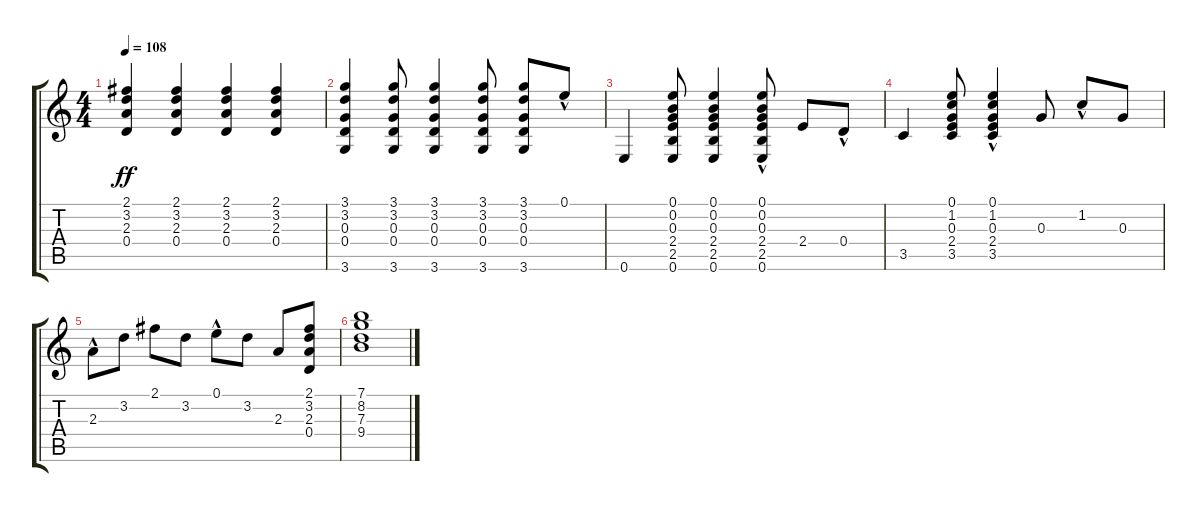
\track "" {instrument acousticguitarsteel}
\staff {score tabs}
\tuning (E4 B3 G3 D3 A2 E2) {hide}
\ts (4 4)
\tempo 108
\clef g2
\ks c
(2.1 3.2 2.3 0.4).4{dy ff} (2.1 3.2 2.3 0.4).4 (2.1 3.2 2.3 0.4).4 (2.1 3.2 2.3 0.4).4 |
(3.1 3.2 0.3 0.4 3.6).4 (3.1 3.2 0.3 0.4 3.6).8 (3.1 3.2 0.3 0.4 3.6).4 (3.1 3.2 0.3 0.4 3.6).8 (3.1 3.2 0.3 0.4 3.6).8 0.1{hac}.8 |
0.6.4 (0.1 0.2 0.3 2.4 2.5 0.6).8 (0.1 0.2 0.3 2.4 2.5 0.6).4 (0.1 0.2 0.3 2.4 2.5{hac} 0.6).8 2.4.8 0.4{hac}.8 |
3.5.4 (0.1 1.2 0.3 2.4 3.5).8 (0.1{hac} 1.2{hac} 0.3 2.4 3.5).4 0.3.8 1.2{hac}.8 0.3.8 |
2.3{hac}.8 3.2.8 2.1.8 3.2.8 0.1{hac}.8 3.2.8 2.3.8 (2.1 3.2 2.3 0.4).8 |
(7.1 8.2 7.3 9.4).1
